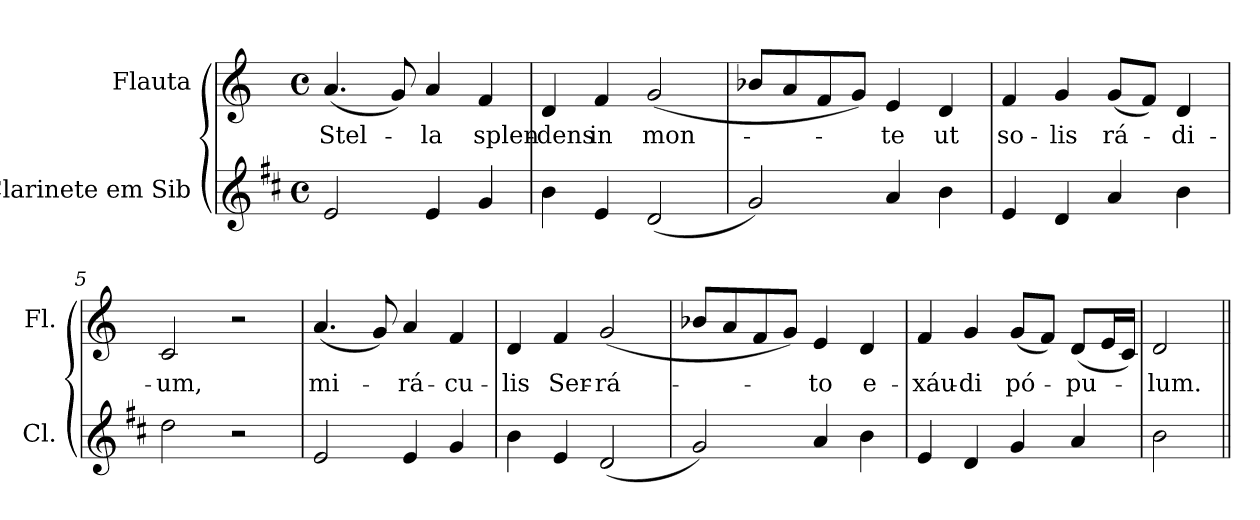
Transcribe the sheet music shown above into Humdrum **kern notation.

**kern	**kern	**text
*part2	*part1	*part1
*staff2	*staff1	*staff1
*I"Clarinete em Sib	*I"Flauta	*
*I'Cl.	*I'Fl.	*
!!LO:PB:g=z
*clefG2	*clefG2	*
*ITrd1c2	*	*
*k[]	*k[]	*
*C:	*C:	*
*M4/4	*M4/4	*
*met(c)	*met(c)	*
*MM100	*MM100	*
=1	=1	=1
!	!	!LO:LY:b:color=#000000
2di/	(4.ai/	Stel-
.	8gi/)	.
!	!	!LO:LY:b:color=#000000
4di/	4ai/	-la
!	!	!LO:LY:b:color=#000000
4fi/	4fi/	splen-
=2	=2	=2
!	!	!LO:LY:b:color=#000000
4ai\	4di/	-dens
!	!	!LO:LY:b:color=#000000
4di/	4fi/	in
!	!	!LO:LY:b:color=#000000
(2ci/	(2gi/	mon-
=3	=3	=3
2fi/)	8b-Xi/L	.
.	8ai/	.
.	8fi/	.
.	8gi/J)	.
!	!	!LO:LY:b:color=#000000
4gi/	4ei/	-te
!	!	!LO:LY:b:color=#000000
4ai\	4di/	ut
=4	=4	=4
!	!	!LO:LY:b:color=#000000
4di/	4fi/	so-
!	!	!LO:LY:b:color=#000000
4ci/	4gi/	-lis
!	!	!LO:LY:b:color=#000000
4gi/	(8gi/L	rá-
.	8fi/J)	.
!	!	!LO:LY:b:color=#000000
4ai\	4di/	-di-
=5	=5	=5
!	!	!LO:LY:b:color=#000000
2cci\	2ci/	-um,
2r	2r	.
=6	=6	=6
!	!	!LO:LY:b:color=#000000
2di/	(4.ai/	mi-
.	8gi/)	.
!	!	!LO:LY:b:color=#000000
4di/	4ai/	-rá-
!	!	!LO:LY:b:color=#000000
4fi/	4fi/	-cu-
!!LO:LB:g=z
=7	=7	=7
!	!	!LO:LY:b:color=#000000
4ai\	4di/	-lis
!	!	!LO:LY:b:color=#000000
4di/	4fi/	Ser-
!	!	!LO:LY:b:color=#000000
(2ci/	(2gi/	-rá-
=8	=8	=8
2fi/)	8b-Xi/L	.
.	8ai/	.
.	8fi/	.
.	8gi/J)	.
!	!	!LO:LY:b:color=#000000
4gi/	4ei/	-to
!	!	!LO:LY:b:color=#000000
4ai\	4di/	e-
=9	=9	=9
!	!	!LO:LY:b:color=#000000
4di/	4fi/	-xáu-
!	!	!LO:LY:b:color=#000000
4ci/	4gi/	-di
!	!	!LO:LY:b:color=#000000
4fi/	(8gi/L	pó-
.	8fi/J)	.
!	!	!LO:LY:b:color=#000000
4gi/	(8di/L	-pu-
.	16ei/L	.
.	16ci/JJ)	.
=10	=10	=10
!	!	!LO:LY:b:color=#000000
2ai\	2di/	-lum.
=||	=||	=||
*-	*-	*-
